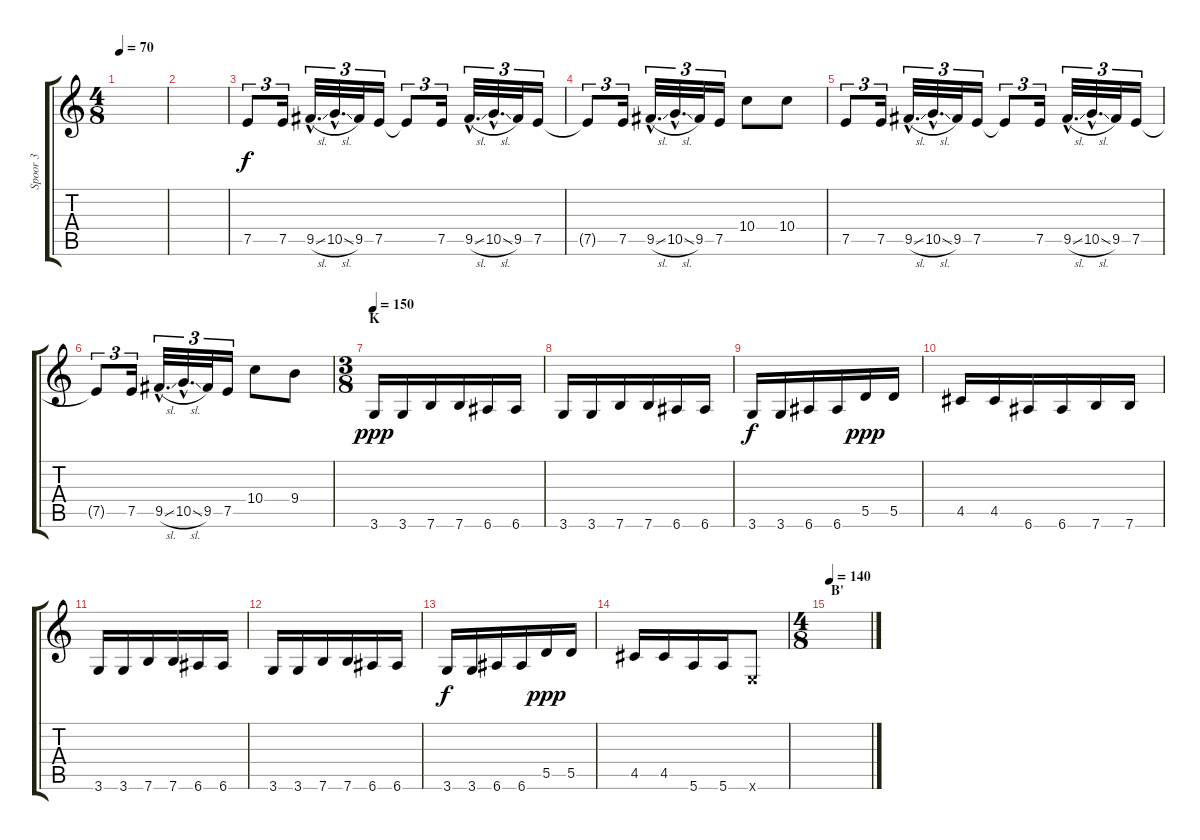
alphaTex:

\track ("Spoor 3" "Spoor 3") {instrument overdrivenguitar}
\staff {score tabs}
\tuning (E4 B3 G3 D3 A2 E2) {hide}
\ts (4 8)
\tempo 70
\clef g2
\ks c
|
|
7.5.8{tu (3 2) dy f volume 13} 7.5.16{tu (3 2)} 9.5{sl hac}.32{d tu (3 2)} 10.5{sl hac}.32{d tu (3 2)} 9.5.32{tu (3 2)} 7.5.16{tu (3 2)} 7.5{t}.8{tu (3 2)} 7.5.16{tu (3 2)} 9.5{sl hac}.32{d tu (3 2)} 10.5{sl hac}.32{d tu (3 2)} 9.5.32{tu (3 2)} 7.5.16{tu (3 2)} |
7.5{t}.8{tu (3 2)} 7.5.16{tu (3 2)} 9.5{sl hac}.32{d tu (3 2)} 10.5{sl hac}.32{d tu (3 2)} 9.5.32{tu (3 2)} 7.5.16{tu (3 2)} 10.4.8 10.4.8 |
7.5.8{tu (3 2)} 7.5.16{tu (3 2)} 9.5{sl hac}.32{d tu (3 2)} 10.5{sl hac}.32{d tu (3 2)} 9.5.32{tu (3 2)} 7.5.16{tu (3 2)} 7.5{t}.8{tu (3 2)} 7.5.16{tu (3 2)} 9.5{sl hac}.32{d tu (3 2)} 10.5{sl hac}.32{d tu (3 2)} 9.5.32{tu (3 2)} 7.5.16{tu (3 2)} |
7.5{t}.8{tu (3 2)} 7.5.16{tu (3 2)} 9.5{sl hac}.32{d tu (3 2)} 10.5{sl hac}.32{d tu (3 2)} 9.5.32{tu (3 2)} 7.5.16{tu (3 2)} 10.4.8 9.4.8 |
\ts (3 8)
\section ("" "K")
\tempo 150
3.6.16{dy ppp} 3.6.16 7.6.16 7.6.16 6.6.16 6.6.16 |
3.6.16 3.6.16 7.6.16 7.6.16 6.6.16 6.6.16 |
3.6.16{dy f} 3.6.16 6.6.16 6.6.16 5.5.16{dy ppp} 5.5.16 |
4.5.16 4.5.16 6.6.16 6.6.16 7.6.16 7.6.16 |
3.6.16 3.6.16 7.6.16 7.6.16 6.6.16 6.6.16 |
3.6.16 3.6.16 7.6.16 7.6.16 6.6.16 6.6.16 |
3.6.16{dy f} 3.6.16 6.6.16 6.6.16 5.5.16{dy ppp} 5.5.16 |
4.5.16 4.5.16 5.6.16 5.6.16 0.6{x}.8 |
\ts (4 8)
\section ("" "B'")
\tempo 140
